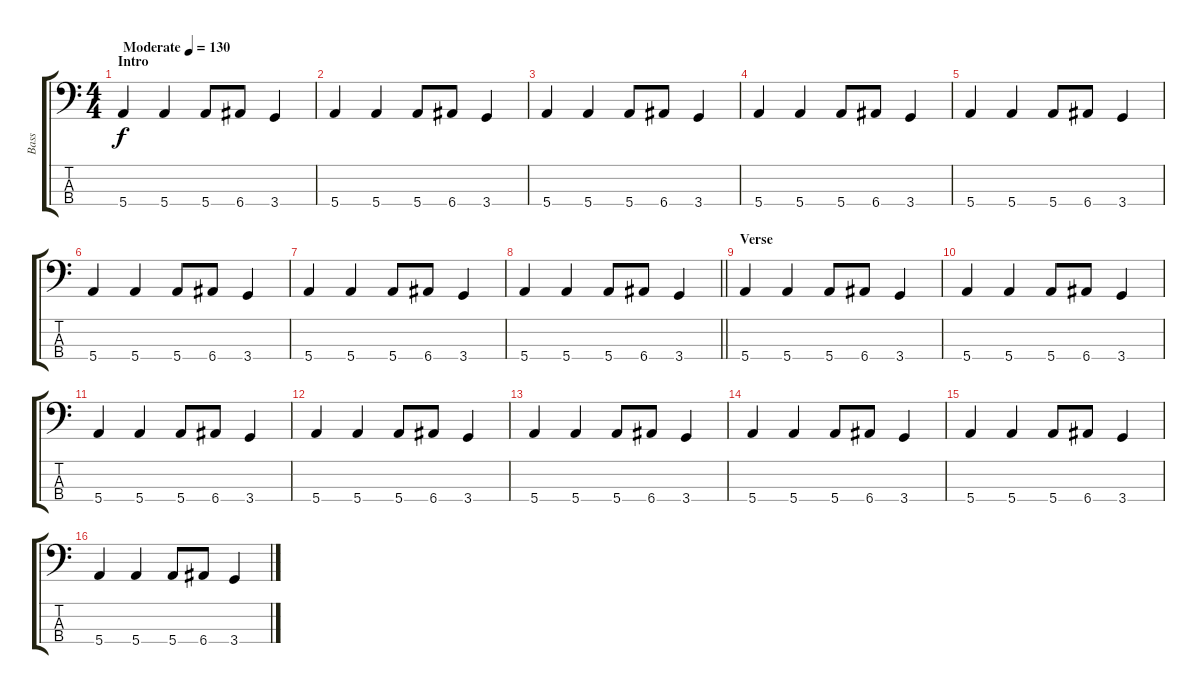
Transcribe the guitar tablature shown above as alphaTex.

\track ("Bass" "Bass") {instrument electricbasspick}
\staff {score tabs}
\tuning (G2 D2 A1 E1) {hide}
\ts (4 4)
\section ("" "Intro")
\tempo (130 "Moderate")
\clef f4
\ks c
5.4.4{dy f instrument electricbasspick} 5.4.4 5.4.8 6.4.8 3.4.4 |
5.4.4 5.4.4 5.4.8 6.4.8 3.4.4 |
5.4.4 5.4.4 5.4.8 6.4.8 3.4.4 |
5.4.4 5.4.4 5.4.8 6.4.8 3.4.4 |
5.4.4 5.4.4 5.4.8 6.4.8 3.4.4 |
5.4.4 5.4.4 5.4.8 6.4.8 3.4.4 |
5.4.4 5.4.4 5.4.8 6.4.8 3.4.4 |
\barLineRight lightlight
5.4.4 5.4.4 5.4.8 6.4.8 3.4.4 |
\section ("" "Verse")
5.4.4 5.4.4 5.4.8 6.4.8 3.4.4 |
5.4.4 5.4.4 5.4.8 6.4.8 3.4.4 |
5.4.4 5.4.4 5.4.8 6.4.8 3.4.4 |
5.4.4 5.4.4 5.4.8 6.4.8 3.4.4 |
5.4.4 5.4.4 5.4.8 6.4.8 3.4.4 |
5.4.4 5.4.4 5.4.8 6.4.8 3.4.4 |
5.4.4 5.4.4 5.4.8 6.4.8 3.4.4 |
5.4.4 5.4.4 5.4.8 6.4.8 3.4.4
